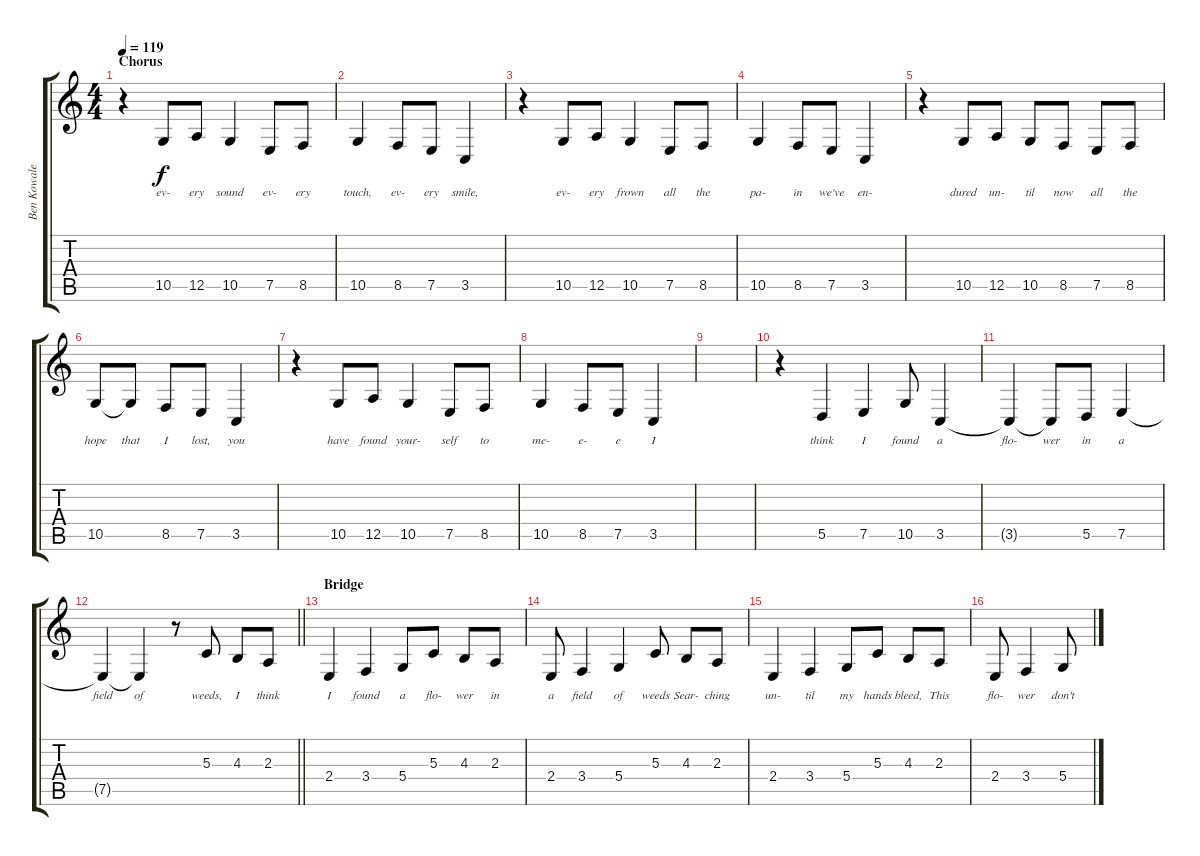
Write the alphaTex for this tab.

\track ("Ben Kowalewicz (Lead Vocals)" "Ben Kowale") {instrument violin}
\staff {score tabs}
\tuning (E4 B3 G3 D3 A2 D2) {hide}
\ts (4 4)
\section ("" "Chorus")
\tempo 119
\clef g2
\ks c
r.4{dy f} 10.5.8{lyrics (0 "ev-") lyrics (1 "") lyrics (2 "") lyrics (3 "") lyrics (4 "")} 12.5.8{lyrics (0 "ery") lyrics (1 "") lyrics (2 "") lyrics (3 "") lyrics (4 "")} 10.5.4{lyrics (0 "sound") lyrics (1 "") lyrics (2 "") lyrics (3 "") lyrics (4 "")} 7.5.8{lyrics (0 "ev-") lyrics (1 "") lyrics (2 "") lyrics (3 "") lyrics (4 "")} 8.5.8{lyrics (0 "ery") lyrics (1 "") lyrics (2 "") lyrics (3 "") lyrics (4 "")} |
10.5.4{lyrics (0 "touch,") lyrics (1 "") lyrics (2 "") lyrics (3 "") lyrics (4 "")} 8.5.8{lyrics (0 "ev-") lyrics (1 "") lyrics (2 "") lyrics (3 "") lyrics (4 "")} 7.5.8{lyrics (0 "ery") lyrics (1 "") lyrics (2 "") lyrics (3 "") lyrics (4 "")} 3.5.4{lyrics (0 "smile,") lyrics (1 "") lyrics (2 "") lyrics (3 "") lyrics (4 "")} |
r.4 10.5.8{lyrics (0 "ev-") lyrics (1 "") lyrics (2 "") lyrics (3 "") lyrics (4 "")} 12.5.8{lyrics (0 "ery") lyrics (1 "") lyrics (2 "") lyrics (3 "") lyrics (4 "")} 10.5.4{lyrics (0 "frown") lyrics (1 "") lyrics (2 "") lyrics (3 "") lyrics (4 "")} 7.5.8{lyrics (0 "all") lyrics (1 "") lyrics (2 "") lyrics (3 "") lyrics (4 "")} 8.5.8{lyrics (0 "the") lyrics (1 "") lyrics (2 "") lyrics (3 "") lyrics (4 "")} |
10.5.4{lyrics (0 "pa-") lyrics (1 "") lyrics (2 "") lyrics (3 "") lyrics (4 "")} 8.5.8{lyrics (0 "in") lyrics (1 "") lyrics (2 "") lyrics (3 "") lyrics (4 "")} 7.5.8{lyrics (0 "we've") lyrics (1 "") lyrics (2 "") lyrics (3 "") lyrics (4 "")} 3.5.4{lyrics (0 "en-") lyrics (1 "") lyrics (2 "") lyrics (3 "") lyrics (4 "")} |
r.4 10.5.8{lyrics (0 "dured") lyrics (1 "") lyrics (2 "") lyrics (3 "") lyrics (4 "")} 12.5.8{lyrics (0 "un-") lyrics (1 "") lyrics (2 "") lyrics (3 "") lyrics (4 "")} 10.5.8{lyrics (0 "til") lyrics (1 "") lyrics (2 "") lyrics (3 "") lyrics (4 "")} 8.5.8{lyrics (0 "now") lyrics (1 "") lyrics (2 "") lyrics (3 "") lyrics (4 "")} 7.5.8{lyrics (0 "all") lyrics (1 "") lyrics (2 "") lyrics (3 "") lyrics (4 "")} 8.5.8{lyrics (0 "the") lyrics (1 "") lyrics (2 "") lyrics (3 "") lyrics (4 "")} |
10.5.8{lyrics (0 "hope") lyrics (1 "") lyrics (2 "") lyrics (3 "") lyrics (4 "")} 10.5{t}.8{lyrics (0 "that") lyrics (1 "") lyrics (2 "") lyrics (3 "") lyrics (4 "")} 8.5.8{lyrics (0 "I") lyrics (1 "") lyrics (2 "") lyrics (3 "") lyrics (4 "")} 7.5.8{lyrics (0 "lost,") lyrics (1 "") lyrics (2 "") lyrics (3 "") lyrics (4 "")} 3.5.4{lyrics (0 "you") lyrics (1 "") lyrics (2 "") lyrics (3 "") lyrics (4 "")} |
r.4 10.5.8{lyrics (0 "have") lyrics (1 "") lyrics (2 "") lyrics (3 "") lyrics (4 "")} 12.5.8{lyrics (0 "found") lyrics (1 "") lyrics (2 "") lyrics (3 "") lyrics (4 "")} 10.5.4{lyrics (0 "your-") lyrics (1 "") lyrics (2 "") lyrics (3 "") lyrics (4 "")} 7.5.8{lyrics (0 "self") lyrics (1 "") lyrics (2 "") lyrics (3 "") lyrics (4 "")} 8.5.8{lyrics (0 "to") lyrics (1 "") lyrics (2 "") lyrics (3 "") lyrics (4 "")} |
10.5.4{lyrics (0 "me-") lyrics (1 "") lyrics (2 "") lyrics (3 "") lyrics (4 "")} 8.5.8{lyrics (0 "e-") lyrics (1 "") lyrics (2 "") lyrics (3 "") lyrics (4 "")} 7.5.8{lyrics (0 "e") lyrics (1 "") lyrics (2 "") lyrics (3 "") lyrics (4 "")} 3.5.4{lyrics (0 "I") lyrics (1 "") lyrics (2 "") lyrics (3 "") lyrics (4 "")} |
|
r.4 5.5.4{lyrics (0 "think") lyrics (1 "") lyrics (2 "") lyrics (3 "") lyrics (4 "")} 7.5.4{lyrics (0 "I") lyrics (1 "") lyrics (2 "") lyrics (3 "") lyrics (4 "")} 10.5.8{lyrics (0 "found") lyrics (1 "") lyrics (2 "") lyrics (3 "") lyrics (4 "")} 3.5.4{lyrics (0 "a") lyrics (1 "") lyrics (2 "") lyrics (3 "") lyrics (4 "")} |
3.5{t}.4{lyrics (0 "flo-") lyrics (1 "") lyrics (2 "") lyrics (3 "") lyrics (4 "")} 3.5{t}.8{lyrics (0 "wer") lyrics (1 "") lyrics (2 "") lyrics (3 "") lyrics (4 "")} 5.5.8{lyrics (0 "in") lyrics (1 "") lyrics (2 "") lyrics (3 "") lyrics (4 "")} 7.5.4{lyrics (0 "a") lyrics (1 "") lyrics (2 "") lyrics (3 "") lyrics (4 "")} |
\barLineRight lightlight
7.5{t}.4{lyrics (0 "field") lyrics (1 "") lyrics (2 "") lyrics (3 "") lyrics (4 "")} 7.5{t}.4{lyrics (0 "of") lyrics (1 "") lyrics (2 "") lyrics (3 "") lyrics (4 "")} r.8 5.3.8{lyrics (0 "weeds,") lyrics (1 "") lyrics (2 "") lyrics (3 "") lyrics (4 "")} 4.3.8{lyrics (0 "I") lyrics (1 "") lyrics (2 "") lyrics (3 "") lyrics (4 "")} 2.3.8{lyrics (0 "think") lyrics (1 "") lyrics (2 "") lyrics (3 "") lyrics (4 "")} |
\section ("" "Bridge")
2.4.4{lyrics (0 "I") lyrics (1 "") lyrics (2 "") lyrics (3 "") lyrics (4 "")} 3.4.4{lyrics (0 "found") lyrics (1 "") lyrics (2 "") lyrics (3 "") lyrics (4 "")} 5.4.8{lyrics (0 "a") lyrics (1 "") lyrics (2 "") lyrics (3 "") lyrics (4 "")} 5.3.8{lyrics (0 "flo-") lyrics (1 "") lyrics (2 "") lyrics (3 "") lyrics (4 "")} 4.3.8{lyrics (0 "wer") lyrics (1 "") lyrics (2 "") lyrics (3 "") lyrics (4 "")} 2.3.8{lyrics (0 "in") lyrics (1 "") lyrics (2 "") lyrics (3 "") lyrics (4 "")} |
2.4.8{lyrics (0 "a") lyrics (1 "") lyrics (2 "") lyrics (3 "") lyrics (4 "")} 3.4.4{lyrics (0 "field") lyrics (1 "") lyrics (2 "") lyrics (3 "") lyrics (4 "")} 5.4.4{lyrics (0 "of") lyrics (1 "") lyrics (2 "") lyrics (3 "") lyrics (4 "")} 5.3.8{lyrics (0 "weeds") lyrics (1 "") lyrics (2 "") lyrics (3 "") lyrics (4 "")} 4.3.8{lyrics (0 "Sear-") lyrics (1 "") lyrics (2 "") lyrics (3 "") lyrics (4 "")} 2.3.8{lyrics (0 "ching") lyrics (1 "") lyrics (2 "") lyrics (3 "") lyrics (4 "")} |
2.4.4{lyrics (0 "un-") lyrics (1 "") lyrics (2 "") lyrics (3 "") lyrics (4 "")} 3.4.4{lyrics (0 "til") lyrics (1 "") lyrics (2 "") lyrics (3 "") lyrics (4 "")} 5.4.8{lyrics (0 "my") lyrics (1 "") lyrics (2 "") lyrics (3 "") lyrics (4 "")} 5.3.8{lyrics (0 "hands") lyrics (1 "") lyrics (2 "") lyrics (3 "") lyrics (4 "")} 4.3.8{lyrics (0 "bleed,") lyrics (1 "") lyrics (2 "") lyrics (3 "") lyrics (4 "")} 2.3.8{lyrics (0 "This") lyrics (1 "") lyrics (2 "") lyrics (3 "") lyrics (4 "")} |
2.4.8{lyrics (0 "flo-") lyrics (1 "") lyrics (2 "") lyrics (3 "") lyrics (4 "")} 3.4.4{lyrics (0 "wer") lyrics (1 "") lyrics (2 "") lyrics (3 "") lyrics (4 "")} 5.4.8{lyrics (0 "don't") lyrics (1 "") lyrics (2 "") lyrics (3 "") lyrics (4 "")}
